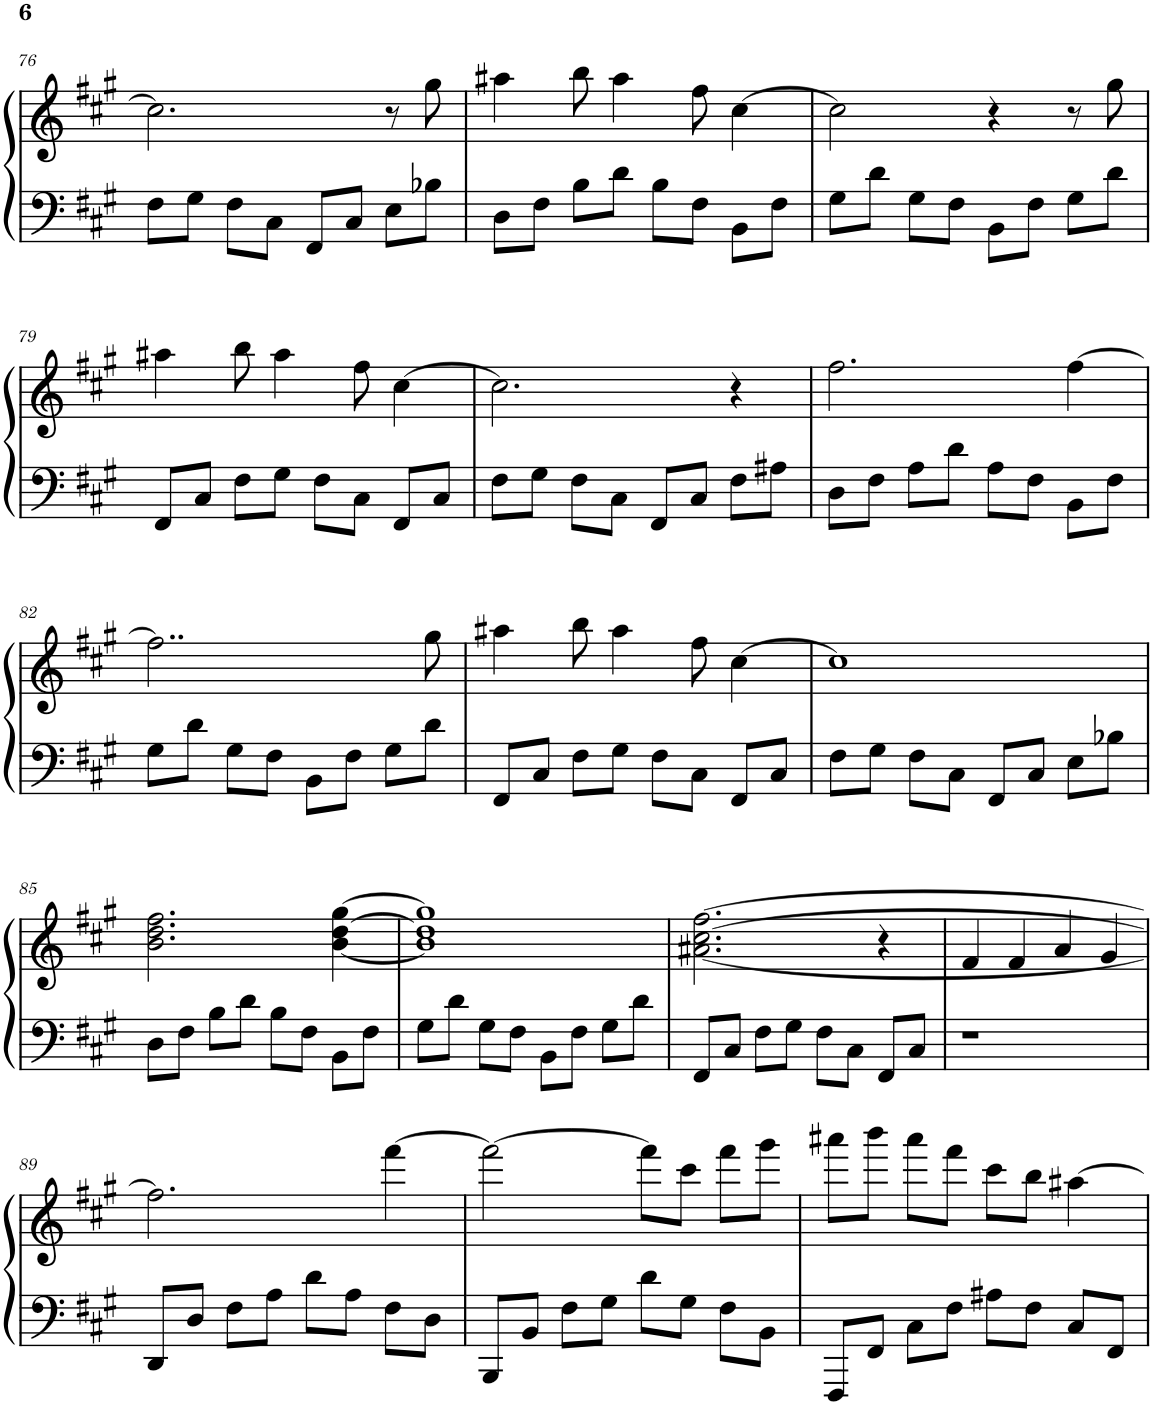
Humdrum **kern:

**kern	**kern
*part1	*part1
*staff2	*staff1
*I"Piano	*
*I'Pno.	*
!!LO:PB:g=z
*clefF4	*clefG2
*k[f#c#g#]	*k[f#c#g#]
*A:	*A:
*M4/4	*M4/4
=76	=76
8F#\L	2.cc#\]
8G#\J	.
8F#\L	.
8C#\J	.
8FF#/L	.
8C#/J	.
8E\L	8r
8B-X\J	8gg#\
=77	=77
8D\L	4aa#X\
8F#\J	.
8B\L	8bb\
8d\J	4aa#\
8B\L	.
8F#\J	8ff#\
8BB\L	[4cc#\
8F#\J	.
=78	=78
8G#\L	2cc#\]
8d\J	.
8G#\L	.
8F#\J	.
8BB\L	4r
8F#\J	.
8G#\L	8r
8d\J	8gg#\
!!LO:LB:g=z
=79	=79
8FF#/L	4aa#X\
8C#/J	.
8F#\L	8bb\
8G#\J	4aa#\
8F#\L	.
8C#\J	8ff#\
8FF#/L	[4cc#\
8C#/J	.
=80	=80
8F#\L	2.cc#\]
8G#\J	.
8F#\L	.
8C#\J	.
8FF#/L	.
8C#/J	.
8F#\L	4r
8A#X\J	.
=81	=81
8D\L	2.ff#\
8F#\J	.
8A\L	.
8d\J	.
8A\L	.
8F#\J	.
8BB\L	[4ff#\
8F#\J	.
!!LO:LB:g=z
=82	=82
8G#\L	2..ff#\]
8d\J	.
8G#\L	.
8F#\J	.
8BB\L	.
8F#\J	.
8G#\L	.
8d\J	8gg#\
=83	=83
8FF#/L	4aa#X\
8C#/J	.
8F#\L	8bb\
8G#\J	4aa#\
8F#\L	.
8C#\J	8ff#\
8FF#/L	[4cc#\
8C#/J	.
=84	=84
8F#\L	1cc#]
8G#\J	.
8F#\L	.
8C#\J	.
8FF#/L	.
8C#/J	.
8E\L	.
8B-X\J	.
!!LO:LB:g=z
=85	=85
8D\L	2.b\ 2.dd\ 2.ff#\
8F#\J	.
8B\L	.
8d\J	.
8B\L	.
8F#\J	.
8BB\L	[4b\ [4dd\ [4gg#\
8F#\J	.
=86	=86
8G#\L	1b] 1dd] 1gg#]
8d\J	.
8G#\L	.
8F#\J	.
8BB\L	.
8F#\J	.
8G#\L	.
8d\J	.
=87	=87
8FF#/L	[2.a#X\ [2.cc#\ [2.ff#\
8C#/J	.
8F#\L	.
8G#\J	.
8F#\L	.
8C#\J	.
8FF#/L	4r
8C#/J	.
=88	=88
1r	4f#/
.	4f#/
.	4a/
.	4g#/
!!LO:LB:g=z
=89	=89
8DD/L	2.ff#\]
8D/J	.
8F#\L	.
8A\J	.
8d\L	.
8A\J	.
8F#\L	[4fff#\
8D\J	.
=90	=90
8BBB/L	2fff#\_
8BB/J	.
8F#\L	.
8G#\J	.
8d\L	8fff#\L]
8G#\J	8ccc#\J
8F#\L	8fff#\L
8BB\J	8ggg#\J
=91	=91
8FFF#/L	8aaa#X\L
8FF#/J	8bbb\J
8C#\L	8aaa#\L
8F#\J	8fff#\J
8A#X\L	8ccc#\L
8F#\J	8bb\J
8C#/L	[4aa#X\
8FF#/J	.
=	=
*-	*-
